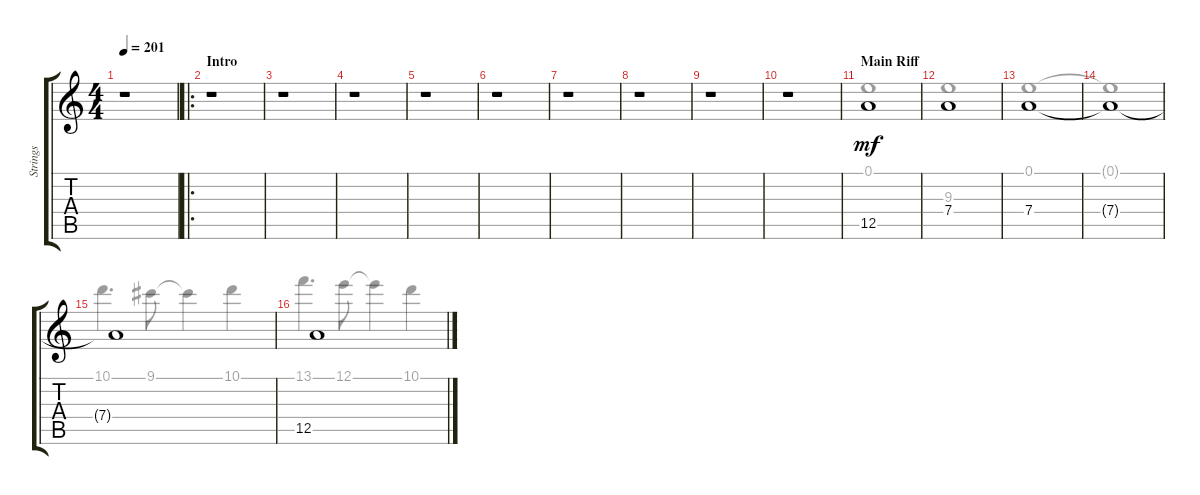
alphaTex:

\track ("Strings" "Strings") {instrument electricguitarclean}
\staff {score tabs}
\tuning (E4 B3 G3 D3 A2 E2) {hide}
\voice
\ts (4 4)
\tempo 201
\clef g2
\ks aminor
r.1{dy mf instrument electricguitarclean} |
\ro
\section ("" "Intro")
r.1 |
r.1 |
r.1 |
r.1 |
r.1 |
r.1 |
r.1 |
r.1 |
r.1 |
\section ("" "Main Riff")
12.5.1 |
7.4.1 |
7.4.1 |
7.4{t}.1 |
7.4{t}.1 |
12.5.1
\voice
\clef g2
\ottava regular
\simile none
\ks aminor
|
|
|
|
|
|
|
|
|
|
0.1.1 |
9.3.1 |
0.1.1 |
0.1{t}.1 |
10.1.4{d} 9.1.8 9.1{t}.4 10.1.4 |
13.1.4{d} 12.1.8 12.1{t}.4 10.1.4
